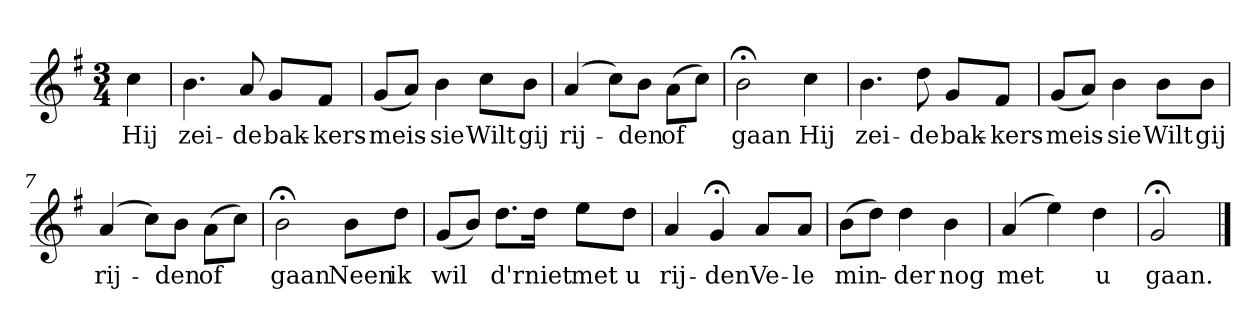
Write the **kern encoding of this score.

**kern	**text
*part1	*part1
*staff1	*staff1
*k[f#]	*
*G:	*
*M3/4	*
*MM120	*
=	=
4cc	Hij
=1	=1
4.b	zei-
8a	-de
8gL	bak-
8f#J	-kers-
=2	=2
(8gL	-meis-
8aJ)	.
4b	-sie
8ccL	Wilt
8bJ	gij
=3	=3
(4a	rij-
8ccL)	.
8bJ	-den
(8aL	of
8ccJ)	.
=4	=4
2b;<	gaan
4cc	Hij
=5	=5
4.b	zei-
8dd	-de
8gL	bak-
8f#J	-kers-
=6	=6
(8gL	-meis-
8aJ)	.
4b	-sie
8bL	Wilt
8bJ	gij
=7	=7
(4a	rij-
8ccL)	.
8bJ	-den
(8aL	of
8ccJ)	.
=8	=8
2b;<	gaan
8bL	Neen
8ddJ	ik
=9	=9
(8gL	wil
8bJ)	.
8.ddL	d'r
16ddJk	niet
8eeL	met
8ddJ	u
=10	=10
4a	rij-
4g;<	-den
8aL	Ve-
8aJ	-le
=11	=11
(8bL	min-
8ddJ)	.
4dd	-der
4b	nog
=12	=12
(4a	met
4ee)	.
4dd	u
=13	=13
2g;<	gaan.
==	==
*-	*-
